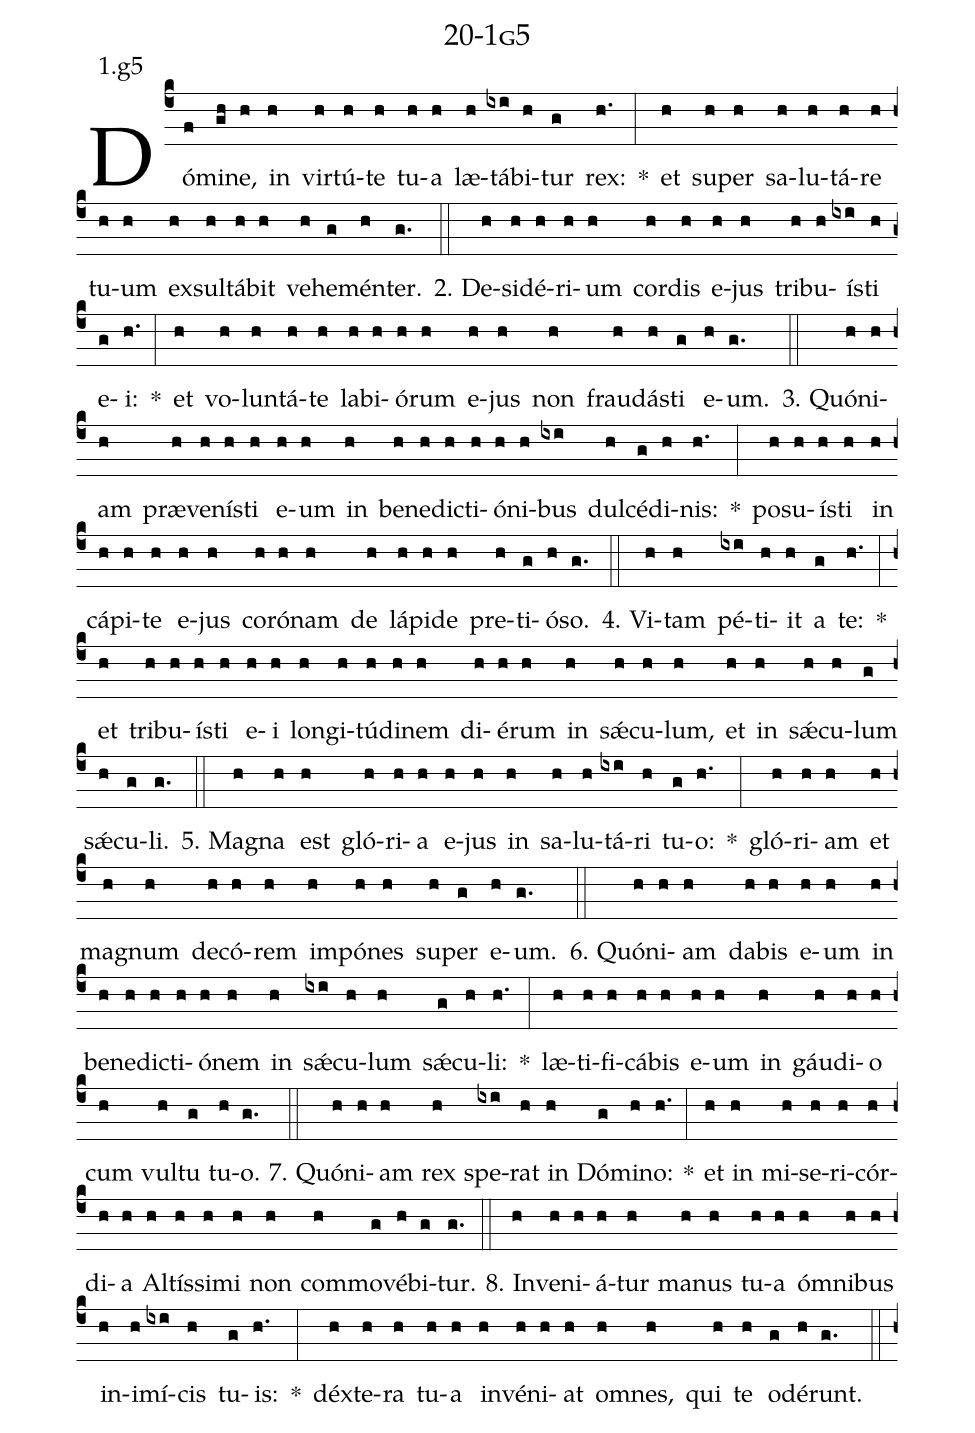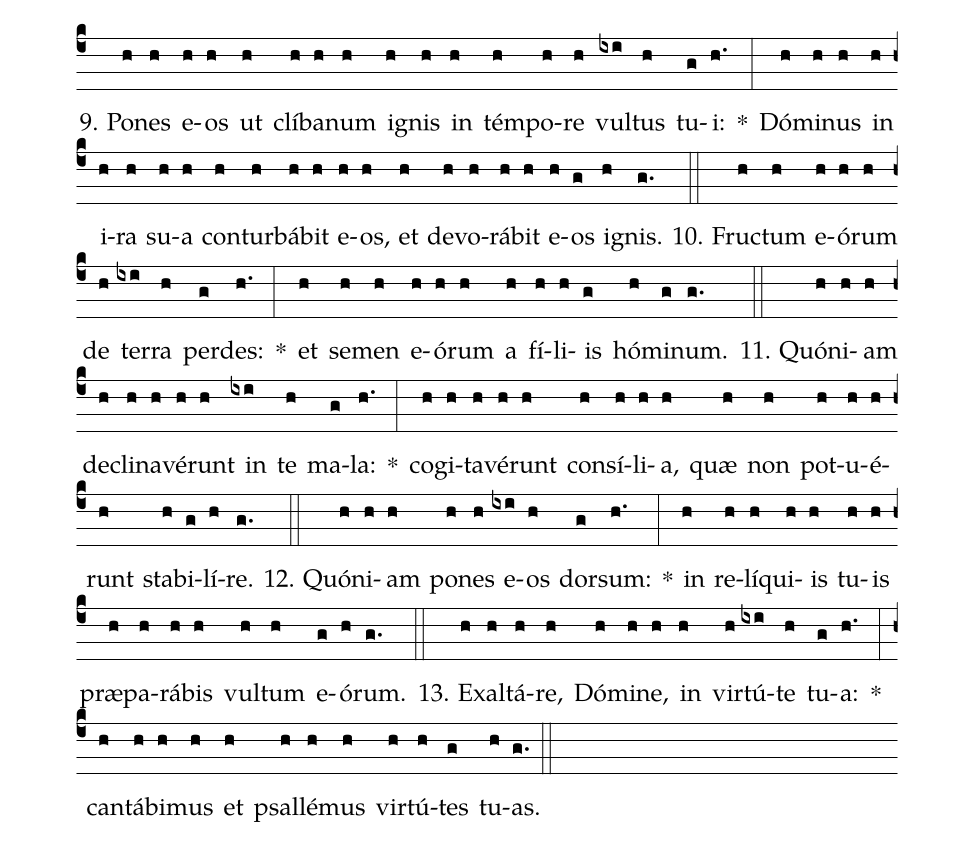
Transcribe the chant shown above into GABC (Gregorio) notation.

name: 20-1g5;
annotation: 1.g5;
%%
(c4)Dó(f)mi(gh)ne,(h) in(h) vir(h)tú(h)te(h) tu(h)a(h) læ(h)tá(ixi)bi(h)tur(g) rex:(h.) *(:) et(h) su(h)per(h) sa(h)lu(h)tá(h)re(h) tu(h)um(h) ex(h)sul(h)tá(h)bit(h) ve(h)he(g)mén(h)ter.(g.) (::)
2. De(h)si(h)dé(h)ri(h)um(h) cor(h)dis(h) e(h)jus(h) tri(h)bu(h)ís(ixi)ti(h) e(g)i:(h.) *(:) et(h) vo(h)lun(h)tá(h)te(h) la(h)bi(h)ó(h)rum(h) e(h)jus(h) non(h) frau(h)dás(h)ti(g) e(h)um.(g.) (::)
3. Quón(h)i(h)am(h) præ(h)ve(h)nís(h)ti(h) e(h)um(h) in(h) be(h)ne(h)dic(h)ti(h)ó(h)ni(h)bus(ixi) dul(h)cé(g)di(h)nis:(h.) *(:) po(h)su(h)ís(h)ti(h) in(h) cá(h)pi(h)te(h) e(h)jus(h) co(h)ró(h)nam(h) de(h) lá(h)pi(h)de(h) pre(h)ti(g)ó(h)so.(g.) (::)
4. Vi(h)tam(h) pé(ixi)ti(h)it(h) a(g) te:(h.) *(:) et(h) tri(h)bu(h)ís(h)ti(h) e(h)i(h) lon(h)gi(h)tú(h)di(h)nem(h) di(h)é(h)rum(h) in(h) sǽ(h)cu(h)lum,(h) et(h) in(h) sǽ(h)cu(h)lum(g) sǽ(h)cu(g)li.(g.) (::)
5. Ma(h)gna(h) est(h) gló(h)ri(h)a(h) e(h)jus(h) in(h) sa(h)lu(h)tá(ixi)ri(h) tu(g)o:(h.) *(:) gló(h)ri(h)am(h) et(h) ma(h)gnum(h) de(h)có(h)rem(h) im(h)pó(h)nes(h) su(h)per(g) e(h)um.(g.) (::)
6. Quón(h)i(h)am(h) da(h)bis(h) e(h)um(h) in(h) be(h)ne(h)dic(h)ti(h)ó(h)nem(h) in(h) sǽ(ixi)cu(h)lum(h) sǽ(g)cu(h)li:(h.) *(:) læ(h)ti(h)fi(h)cá(h)bis(h) e(h)um(h) in(h) gáu(h)di(h)o(h) cum(h) vul(h)tu(g) tu(h)o.(g.) (::)
7. Quón(h)i(h)am(h) rex(h) spe(ixi)rat(h) in(h) Dó(g)mi(h)no:(h.) *(:) et(h) in(h) mi(h)se(h)ri(h)cór(h)di(h)a(h) Al(h)tís(h)si(h)mi(h) non(h) com(h)mo(g)vé(h)bi(g)tur.(g.) (::)
8. In(h)ve(h)ni(h)á(h)tur(h) ma(h)nus(h) tu(h)a(h) óm(h)ni(h)bus(h) in(h)i(h)mí(ixi)cis(h) tu(g)is:(h.) *(:) déx(h)te(h)ra(h) tu(h)a(h) in(h)vé(h)ni(h)at(h) om(h)nes,(h) qui(h) te(h) o(g)dé(h)runt.(g.) (::)
9. Po(h)nes(h) e(h)os(h) ut(h) clí(h)ba(h)num(h) i(h)gnis(h) in(h) tém(h)po(h)re(h) vul(ixi)tus(h) tu(g)i:(h.) *(:) Dó(h)mi(h)nus(h) in(h) i(h)ra(h) su(h)a(h) con(h)tur(h)bá(h)bit(h) e(h)os,(h) et(h) de(h)vo(h)rá(h)bit(h) e(h)os(g) i(h)gnis.(g.) (::)
10. Fruc(h)tum(h) e(h)ó(h)rum(h) de(h) ter(ixi)ra(h) per(g)des:(h.) *(:) et(h) se(h)men(h) e(h)ó(h)rum(h) a(h) fí(h)li(h)is(g) hó(h)mi(g)num.(g.) (::)
11. Quón(h)i(h)am(h) de(h)cli(h)na(h)vé(h)runt(h) in(ixi) te(h) ma(g)la:(h.) *(:) co(h)gi(h)ta(h)vé(h)runt(h) con(h)sí(h)li(h)a,(h) quæ(h) non(h) pot(h)u(h)é(h)runt(h) sta(h)bi(g)lí(h)re.(g.) (::)
12. Quón(h)i(h)am(h) po(h)nes(h) e(ixi)os(h) dor(g)sum:(h.) *(:) in(h) re(h)lí(h)qui(h)is(h) tu(h)is(h) præ(h)pa(h)rá(h)bis(h) vul(h)tum(h) e(g)ó(h)rum.(g.) (::)
13. Ex(h)al(h)tá(h)re,(h) Dó(h)mi(h)ne,(h) in(h) vir(h)tú(ixi)te(h) tu(g)a:(h.) *(:) can(h)tá(h)bi(h)mus(h) et(h) psal(h)lé(h)mus(h) vir(h)tú(h)tes(g) tu(h)as.(g.) (::)
